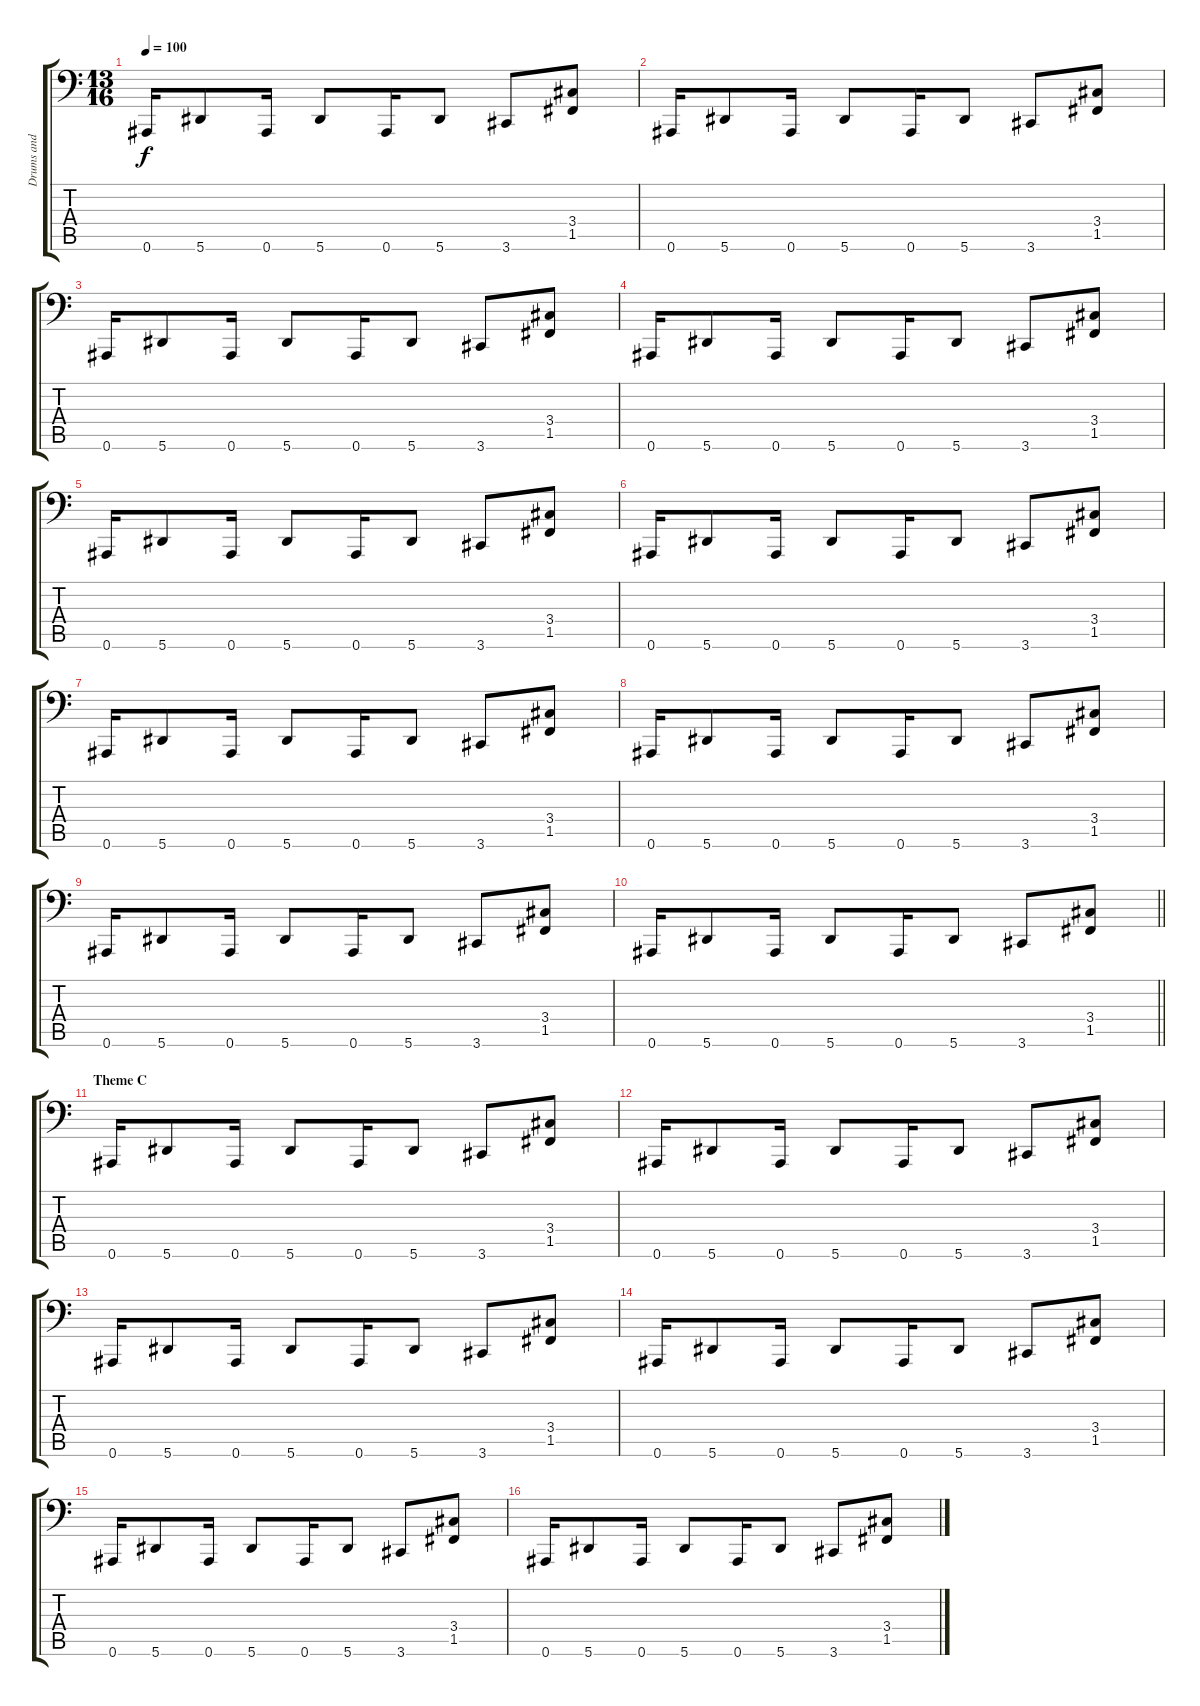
\track ("Drums and FX" "Drums and ") {instrument taikodrum}
\staff {score tabs}
\tuning (C4 G3 Eb3 Bb2 F2 Bb1) {hide}
\ts (13 16)
\tempo 100
\clef f4
\ks c
0.6.16{dy f balance 2} 5.6.8{balance 14} 0.6.16{balance 2} 5.6.8{balance 14} 0.6.16{balance 2} 5.6.8{balance 14} 3.6.8{balance 2} (3.4 1.5).8{balance 14} |
0.6.16{balance 2} 5.6.8{balance 14} 0.6.16{balance 2} 5.6.8{balance 14} 0.6.16{balance 2} 5.6.8{balance 14} 3.6.8{balance 2} (3.4 1.5).8{balance 14} |
0.6.16{balance 2} 5.6.8{balance 14} 0.6.16{balance 2} 5.6.8{balance 14} 0.6.16{balance 2} 5.6.8{balance 14} 3.6.8{balance 2} (3.4 1.5).8{balance 14} |
0.6.16{balance 2} 5.6.8{balance 14} 0.6.16{balance 2} 5.6.8{balance 14} 0.6.16{balance 2} 5.6.8{balance 14} 3.6.8{balance 2} (3.4 1.5).8{balance 14} |
0.6.16{balance 2} 5.6.8{balance 14} 0.6.16{balance 2} 5.6.8{balance 14} 0.6.16{balance 2} 5.6.8{balance 14} 3.6.8{balance 2} (3.4 1.5).8{balance 14} |
0.6.16{balance 2} 5.6.8{balance 14} 0.6.16{balance 2} 5.6.8{balance 14} 0.6.16{balance 2} 5.6.8{balance 14} 3.6.8{balance 2} (3.4 1.5).8{balance 14} |
0.6.16{balance 2} 5.6.8{balance 14} 0.6.16{balance 2} 5.6.8{balance 14} 0.6.16{balance 2} 5.6.8{balance 14} 3.6.8{balance 2} (3.4 1.5).8{balance 14} |
0.6.16{balance 2} 5.6.8{balance 14} 0.6.16{balance 2} 5.6.8{balance 14} 0.6.16{balance 2} 5.6.8{balance 14} 3.6.8{balance 2} (3.4 1.5).8{balance 14} |
0.6.16{balance 2} 5.6.8{balance 14} 0.6.16{balance 2} 5.6.8{balance 14} 0.6.16{balance 2} 5.6.8{balance 14} 3.6.8{balance 2} (3.4 1.5).8{balance 14} |
\barLineRight lightlight
0.6.16{balance 3} 5.6.8{balance 13} 0.6.16{balance 3} 5.6.8{balance 13} 0.6.16{balance 3} 5.6.8{balance 13} 3.6.8{balance 3} (3.4 1.5).8{balance 13} |
\section ("" "Theme C")
0.6.16{balance 2} 5.6.8{balance 14} 0.6.16{balance 2} 5.6.8{balance 14} 0.6.16{balance 2} 5.6.8{balance 14} 3.6.8{balance 2} (3.4 1.5).8{balance 14} |
0.6.16{balance 2} 5.6.8{balance 14} 0.6.16{balance 2} 5.6.8{balance 14} 0.6.16{balance 2} 5.6.8{balance 14} 3.6.8{balance 2} (3.4 1.5).8{balance 14} |
0.6.16{balance 2} 5.6.8{balance 14} 0.6.16{balance 2} 5.6.8{balance 14} 0.6.16{balance 2} 5.6.8{balance 14} 3.6.8{balance 2} (3.4 1.5).8{balance 14} |
0.6.16{balance 2} 5.6.8{balance 14} 0.6.16{balance 2} 5.6.8{balance 14} 0.6.16{balance 2} 5.6.8{balance 14} 3.6.8{balance 2} (3.4 1.5).8{balance 14} |
0.6.16{balance 2} 5.6.8{balance 14} 0.6.16{balance 2} 5.6.8{balance 14} 0.6.16{balance 2} 5.6.8{balance 14} 3.6.8{balance 2} (3.4 1.5).8{balance 14} |
0.6.16{balance 2} 5.6.8{balance 14} 0.6.16{balance 2} 5.6.8{balance 14} 0.6.16{balance 2} 5.6.8{balance 14} 3.6.8{balance 2} (3.4 1.5).8{balance 14}
